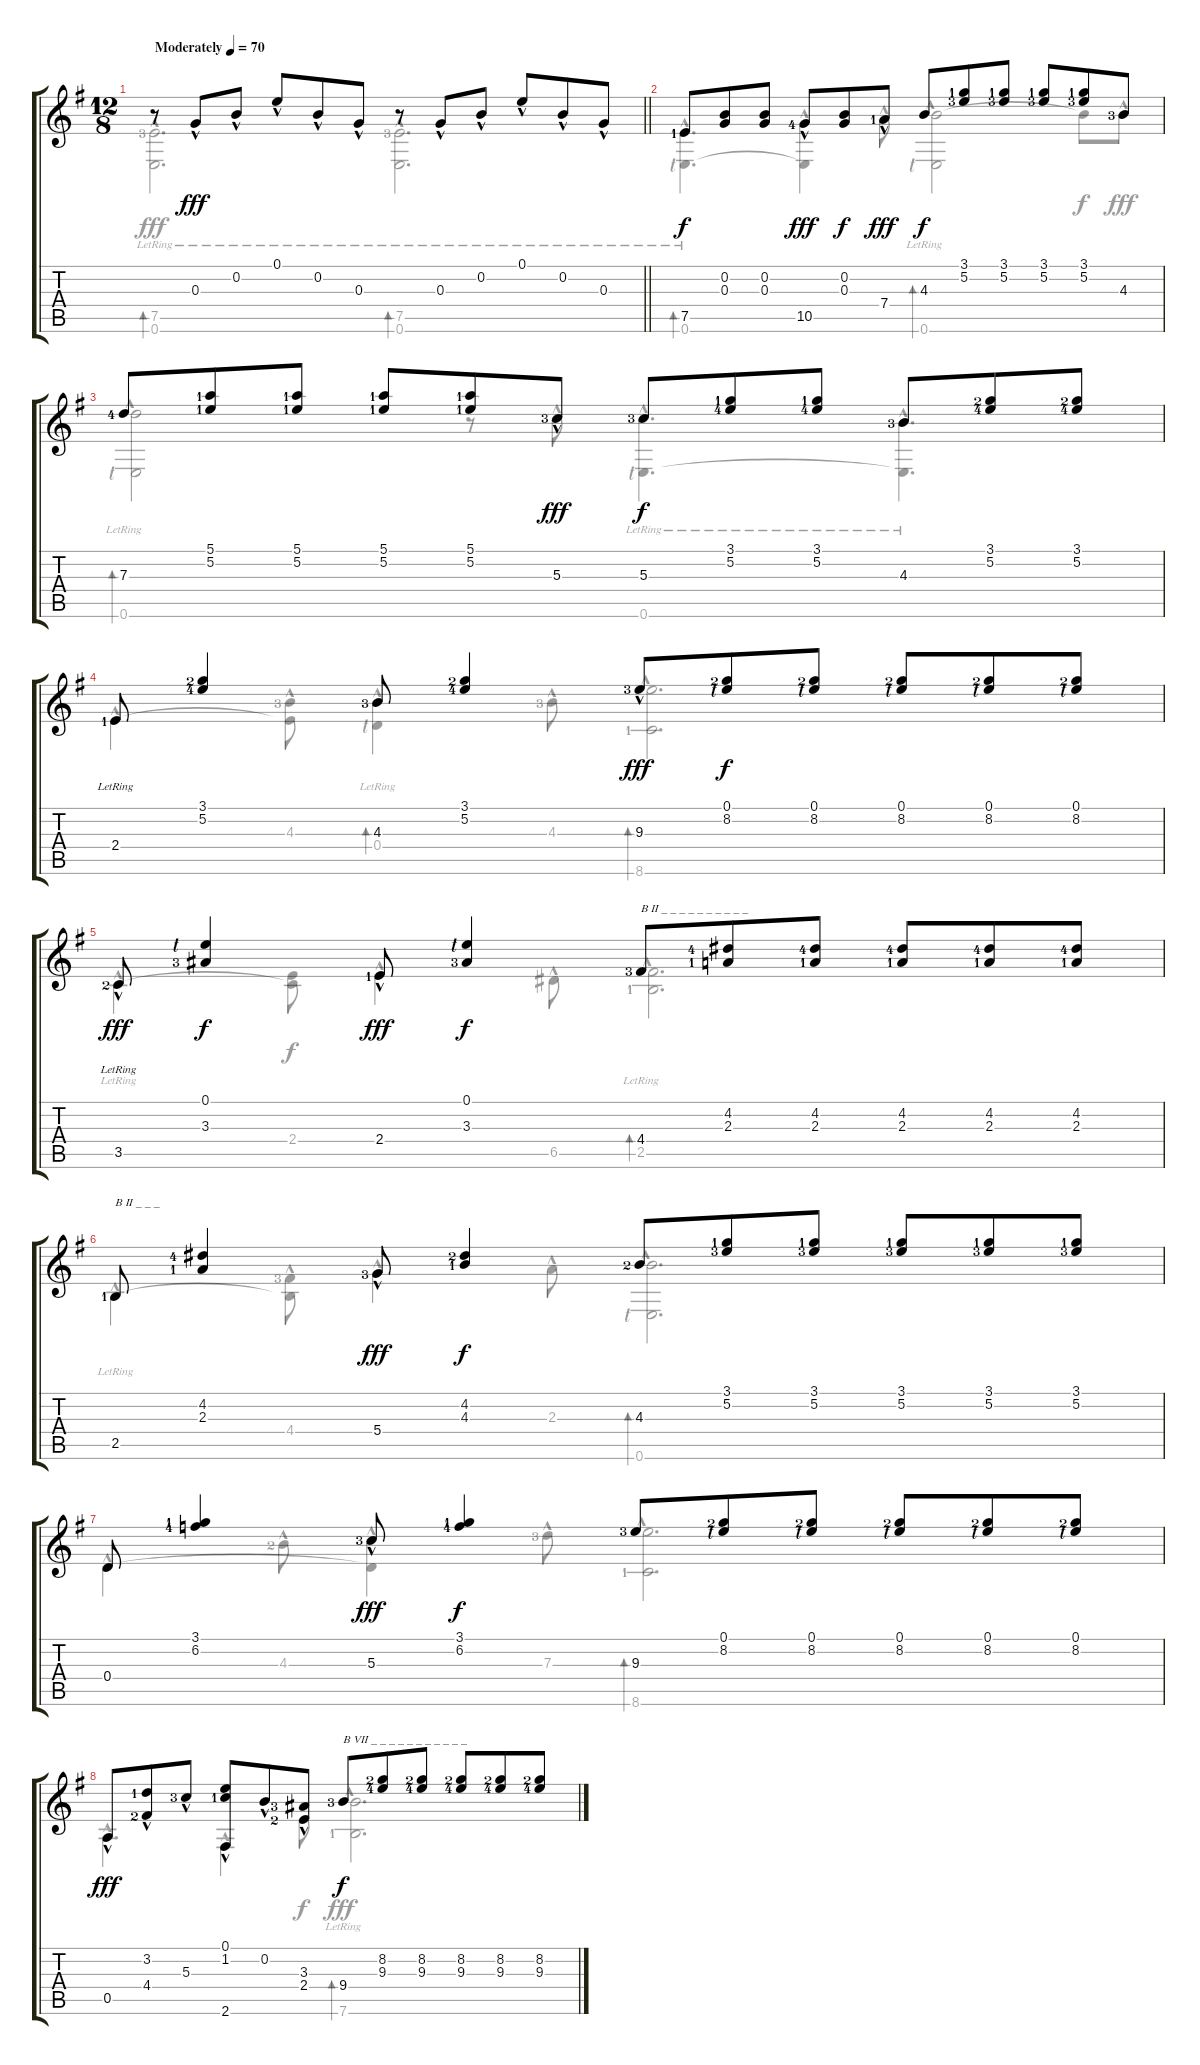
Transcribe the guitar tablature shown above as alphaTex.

\track "" {instrument acousticguitarnylon}
\staff {score tabs}
\tuning (E4 B3 G3 D3 A2 E2) {hide}
\voice
\ts (12 8)
\section ("" "")
\tempo (70 "Moderately")
\clef g2
\barLineRight lightlight
\ks eminor
r.8{dy fff instrument acousticguitarnylon} 0.3{hac}.8 0.2{hac}.8 0.1{hac}.8 0.2{hac}.8 0.3{hac}.8 r.8 0.3{hac}.8 0.2{hac}.8 0.1{hac}.8 0.2{hac}.8 0.3{hac}.8 |
\section ("" "")
7.5{lf 2}.8{dy f} (0.2 0.3).8 (0.2 0.3).8 10.5{hac lf 5}.8{dy fff} (0.2 0.3).8{dy f} 7.4{hac lf 2}.8{dy fff} 4.3.8{dy f} (3.1{lf 2} 5.2{lf 4}).8{volume 13} (3.1{lf 2} 5.2{lf 4}).8 (3.1{lf 2} 5.2{lf 4}).8 (3.1{lf 2} 5.2{lf 4}).8 4.3{lf 4}.8{volume 16} |
7.3{lf 5}.8{txt ""} (5.1{lf 2} 5.2{lf 2}).8{volume 13} (5.1{lf 2} 5.2{lf 2}).8 (5.1{lf 2} 5.2{lf 2}).8 (5.1{lf 2} 5.2{lf 2}).8 5.3{hac lf 4}.8{dy fff} 5.3{lf 4}.8{dy f} (3.1{lf 2} 5.2{lf 5}).8 (3.1{lf 2} 5.2{lf 5}).8 4.3{lf 4}.8 (3.1{lf 3} 5.2{lf 5}).8 (3.1{lf 3} 5.2{lf 5}).8{volume 16} |
2.4{lr lf 2}.8 (3.1{lf 3} 5.2{lf 5}).4 4.3{lf 4}.8 (3.1{lf 3} 5.2{lf 5}).4 9.3{hac lf 4}.8{dy fff} (0.1{lf 1} 8.2{lf 3}).8{dy f} (0.1{lf 1} 8.2{lf 3}).8 (0.1{lf 1} 8.2{lf 3}).8 (0.1{lf 1} 8.2{lf 3}).8 (0.1{lf 1} 8.2{lf 3}).8 |
3.5{hac lr lf 3}.8{dy fff} (0.1{lf 1} 3.3{lf 4}).4{dy f} 2.4{hac lf 2}.8{dy fff} (0.1{lf 1} 3.3{lf 4}).4{dy f} 4.4{lf 4}.8{txt "B II _ _ _ _ _ _ _ _ _ _ "} (4.2{lf 5} 2.3{lf 2}).8 (4.2{lf 5} 2.3{lf 2}).8 (4.2{lf 5} 2.3{lf 2}).8 (4.2{lf 5} 2.3{lf 2}).8 (4.2{lf 5} 2.3{lf 2}).8 |
2.5{lf 2}.8{txt "B II _ _ _ "} (4.2{lf 5} 2.3{lf 2}).4 5.4{hac lf 4}.8{dy fff} (4.2{lf 3} 4.3{lf 2}).4{dy f} 4.3{lf 3}.8 (3.1{lf 2} 5.2{lf 4}).8{volume 13} (3.1{lf 2} 5.2{lf 4}).8 (3.1{lf 2} 5.2{lf 4}).8 (3.1{lf 2} 5.2{lf 4}).8 (3.1{lf 2} 5.2{lf 4}).8 |
0.4.8{volume 16} (3.1{lf 2} 6.2{lf 5}).4 5.3{hac lf 4}.8{dy fff} (3.1{lf 2} 6.2{lf 5}).4{dy f} 9.3{lf 4}.8 (0.1{lf 1} 8.2{lf 3}).8 (0.1{lf 1} 8.2{lf 3}).8 (0.1{lf 1} 8.2{lf 3}).8 (0.1{lf 1} 8.2{lf 3}).8 (0.1{lf 1} 8.2{lf 3}).8 |
0.5{hac}.8{dy fff} (3.2{hac lf 2} 4.4{lf 3}).8 5.3{hac lf 4}.8 (0.1 1.2{hac lf 2} 2.6{hac}).8 0.2{hac}.8 (3.3{hac lf 4} 2.4{lf 3}).8 9.4{lf 4}.8{txt "B VII _ _ _ _ _ _ _ _ _ _ _" dy f} (8.2{lf 3} 9.3{lf 5}).8{volume 13} (8.2{lf 3} 9.3{lf 5}).8 (8.2{lf 3} 9.3{lf 5}).8 (8.2{lf 3} 9.3{lf 5}).8 (8.2{lf 3} 9.3{lf 5}).8
\voice
\clef g2
\ottava regular
\simile none
\barLineRight lightlight
\ks eminor
(7.5{hac lf 4} 0.6{hac lr}).2{d bd 480 dy fff} (7.5{lf 4} 0.6{hac lr}).2{d bd 480} |
(7.5{hac lr} 0.6{hac lr lf 1}).4{d bd 480} (10.5{hac} 0.6{t}).4 7.4{hac}.8 (4.3 0.6{hac lr lf 1}).2{bd 480} 4.3{t}.8{dy f} 4.3{hac}.8{dy fff} |
(7.3{hac lr} 0.6{hac lr lf 1}).2{bd 480} r.8 5.3{hac}.8 (5.3{hac lr} 0.6{hac lr lf 1}).4{d} (4.3{hac lr} 0.6{t}).4{d} |
2.4{hac}.4 (4.3{hac lf 4} 2.4{t}).8 (4.3{hac lr} 0.4{hac lf 1}).4{bd 480} 4.3{hac lf 4}.8 (9.3{hac} 8.6{hac lf 2}).2{d bd 480} |
3.5{hac lr}.4 (2.4 3.5{t}).8{dy f} 2.4{hac}.4{dy fff} 6.5{hac}.8 (4.4 2.5{hac lr lf 2}).2{d bd 480} |
2.5{hac lr}.4 (4.4{hac lf 4} 2.5{t}).8 5.4{hac}.4 2.3{hac}.8 (4.3{hac} 0.6{lf 1}).2{d bd 480} |
0.4{hac}.4 4.3{hac lf 3}.8 (5.3{hac} 0.4{t}).4 7.3{hac lf 4}.8 (9.3{hac} 8.6{hac lf 2}).2{d bd 480} |
0.5{hac}.4{d} 2.6{hac}.4 2.4.8{dy f} (9.4{hac lr} 7.6{hac lr lf 2}).2{d bd 480 dy fff}
